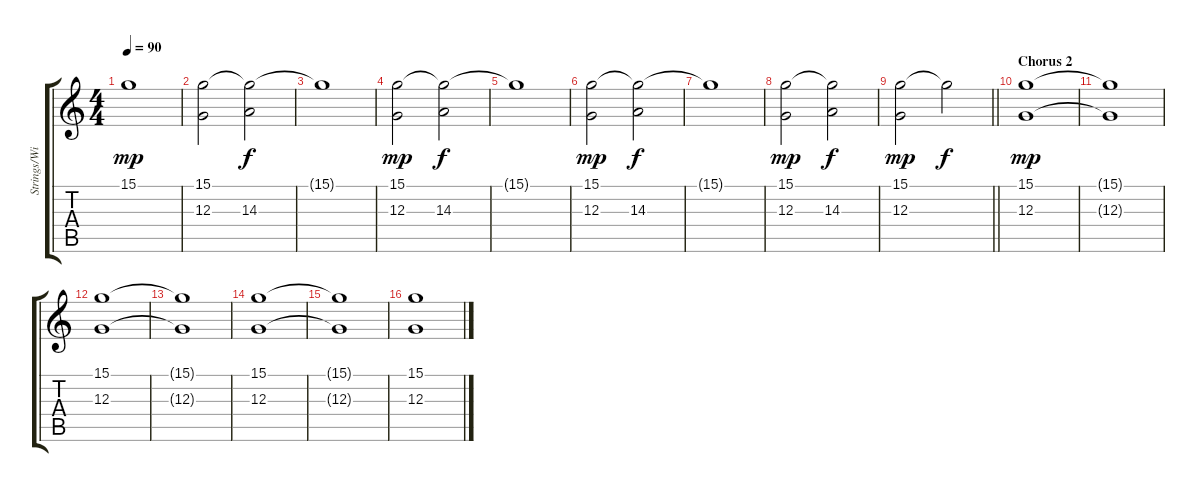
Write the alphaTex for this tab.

\track ("Strings/Wind" "Strings/Wi") {instrument stringensemble1}
\staff {score tabs}
\tuning (E4 B3 G3 D3 A2 E2) {hide}
\ts (4 4)
\tempo 90
\clef g2
\ks c
15.1.1{dy mp} |
(15.1 12.3).2 (15.1{t} 14.3).2{dy f} |
15.1{t}.1 |
(15.1 12.3).2{dy mp} (15.1{t} 14.3).2{dy f} |
15.1{t}.1 |
(15.1 12.3).2{dy mp} (15.1{t} 14.3).2{dy f} |
15.1{t}.1 |
(15.1 12.3).2{dy mp} (15.1{t} 14.3).2{dy f} |
\barLineRight lightlight
(15.1 12.3).2{dy mp} 15.1{t}.2{dy f} |
\section ("" "Chorus 2")
(15.1 12.3).1{dy mp} |
(15.1{t} 12.3{t}).1 |
(15.1 12.3).1 |
(15.1{t} 12.3{t}).1 |
(15.1 12.3).1 |
(15.1{t} 12.3{t}).1 |
(15.1 12.3).1
